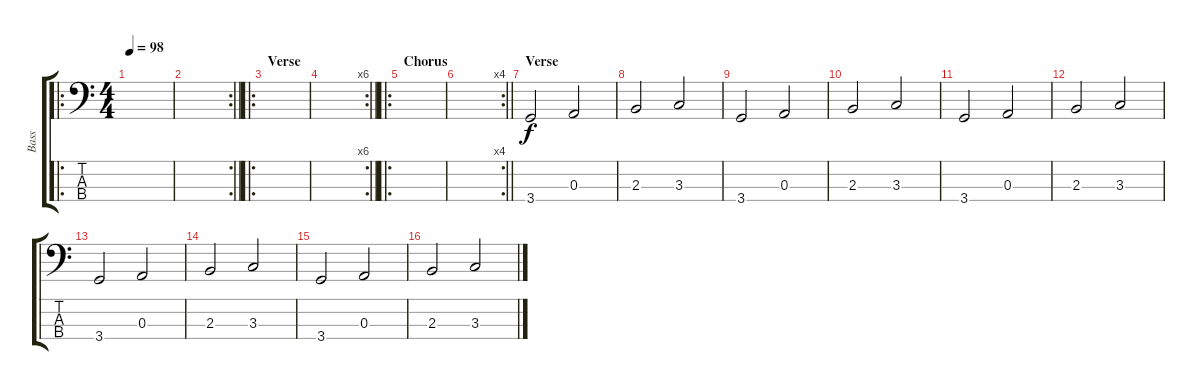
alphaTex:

\track ("Bass" "Bass") {instrument electricbassfinger}
\staff {score tabs}
\tuning (G2 D2 A1 E1) {hide}
\ro
\ts (4 4)
\tempo 98
\clef f4
\ks c
|
\rc 2
\barLineRight lightlight
|
\ro
\section ("" "Verse")
|
\rc 6
\barLineRight lightlight
|
\ro
\section ("" "Chorus")
|
\rc 4
\barLineRight lightlight
|
\section ("" "Verse")
3.4.2 0.3.2 |
2.3.2 3.3.2 |
3.4.2 0.3.2 |
2.3.2 3.3.2 |
3.4.2 0.3.2 |
2.3.2 3.3.2 |
3.4.2 0.3.2 |
2.3.2 3.3.2 |
3.4.2 0.3.2 |
2.3.2 3.3.2
